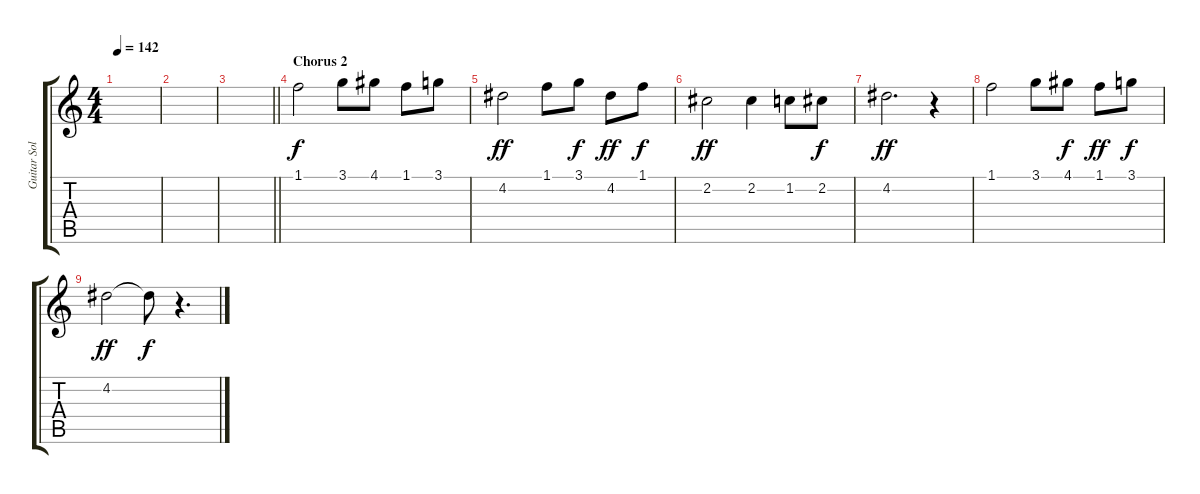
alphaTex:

\track ("Guitar Solo" "Guitar Sol") {instrument electricguitarjazz}
\staff {score tabs}
\tuning (E4 B3 G3 D3 A2 E2) {hide}
\ts (4 4)
\tempo 142
\clef g2
\ks c
|
|
\barLineRight lightlight
|
\section ("" "Chorus 2")
1.1.2{dy f} 3.1.8 4.1.8 1.1.8 3.1.8 |
4.2.2{dy ff} 1.1.8 3.1.8{dy f} 4.2.8{dy ff} 1.1.8{dy f} |
2.2.2{dy ff} 2.2.4 1.2.8 2.2.8{dy f} |
4.2.2{d dy ff} r.4 |
1.1.2 3.1.8 4.1.8{dy f} 1.1.8{dy ff} 3.1.8{dy f} |
4.2.2{dy ff} 4.2{t}.8{dy f} r.4{d}
